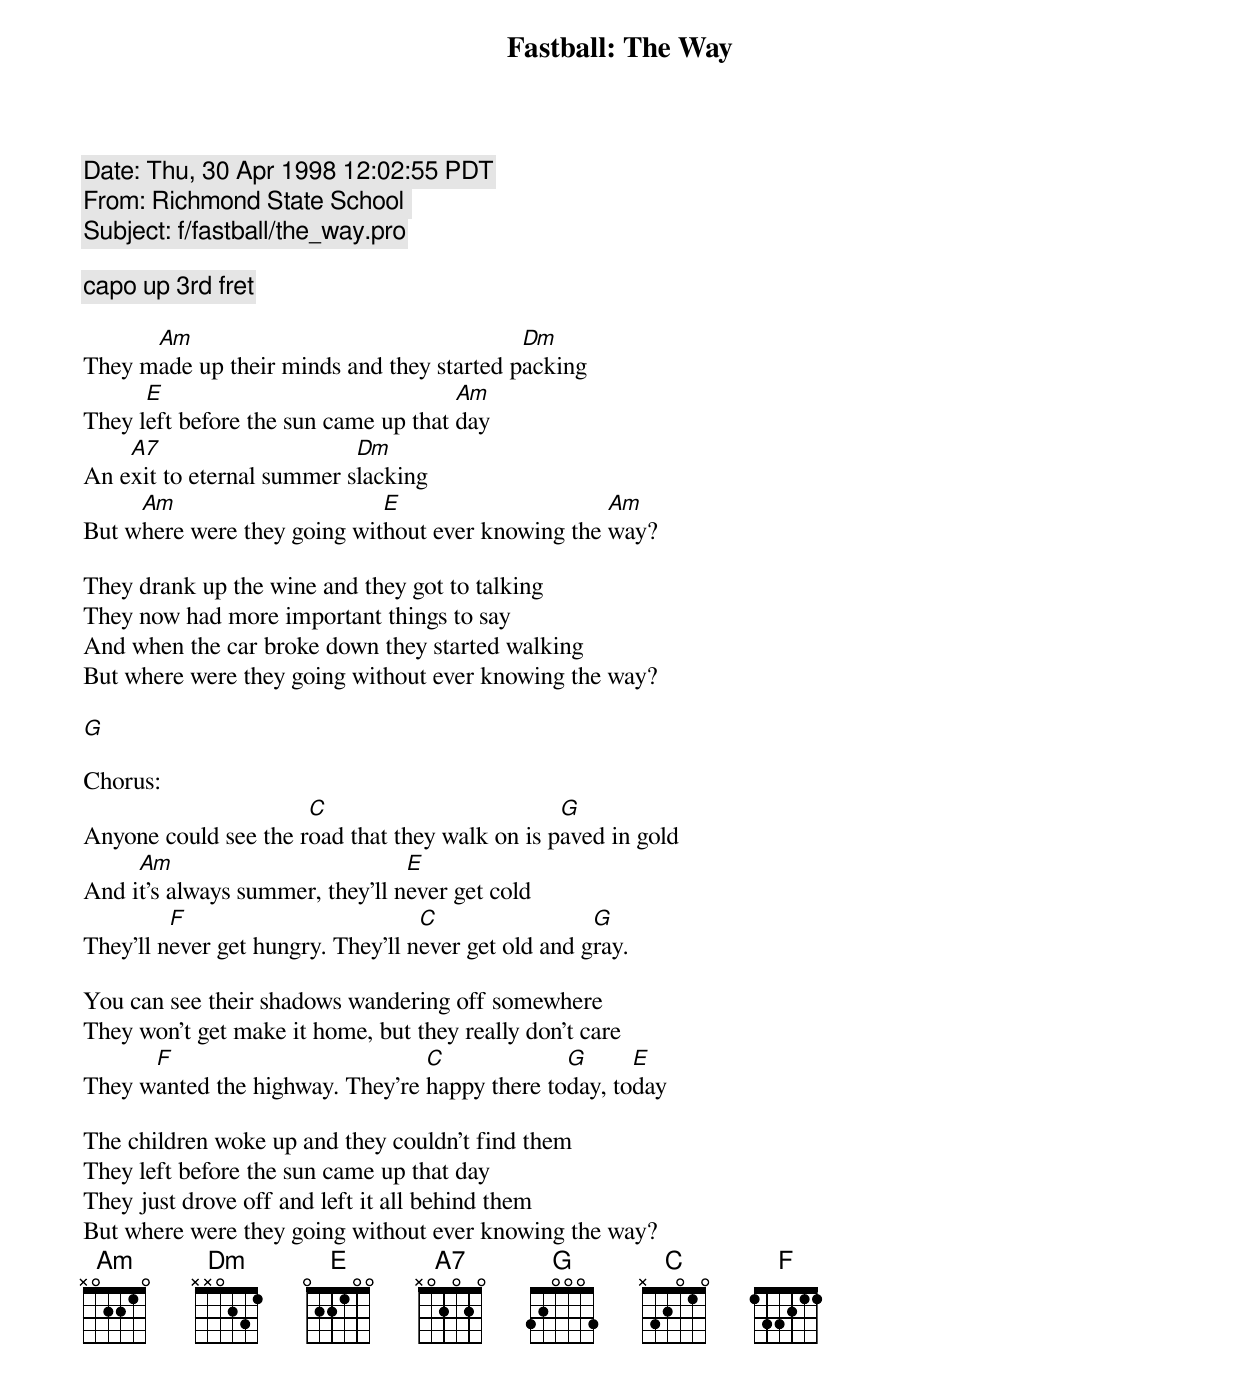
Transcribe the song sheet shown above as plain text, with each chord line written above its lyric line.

Date: Thu, 30 Apr 1998 12:02:55 PDT
From: Richmond State School <rssmusictherapy@hotmail.com>
Subject: f/fastball/the_way.pro

Fastball: The Way

capo up 3rd fret

      Am                                   Dm
They made up their minds and they started packing
      E                               Am
They left before the sun came up that day
    A7                     Dm
An exit to eternal summer slacking
     Am                      E                     Am
But where were they going without ever knowing the way?

They drank up the wine and they got to talking
They now had more important things to say
And when the car broke down they started walking
But where were they going without ever knowing the way?

G

Chorus:
                      C                         G
Anyone could see the road that they walk on is paved in gold
     Am                          E
And it's always summer, they'll never get cold
         F                         C                 G
They'll never get hungry. They'll never get old and gray.

You can see their shadows wandering off somewhere
They won't get make it home, but they really don't care
      F                          C             G      E
They wanted the highway. They're happy there today, today

The children woke up and they couldn't find them
They left before the sun came up that day
They just drove off and left it all behind them
But where were they going without ever knowing the way?
